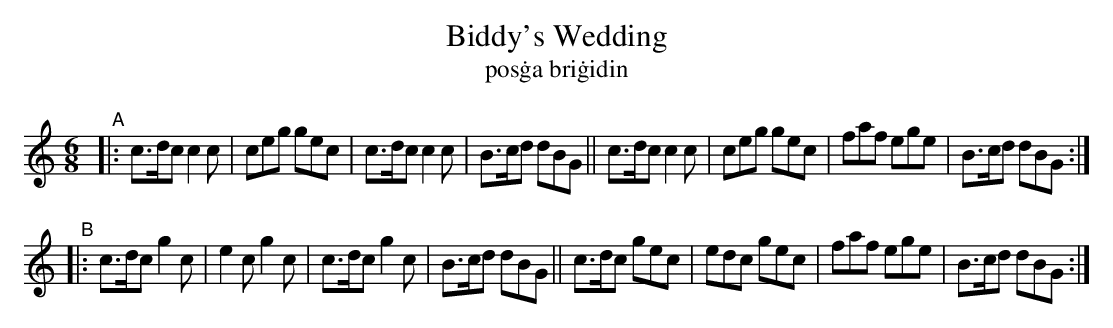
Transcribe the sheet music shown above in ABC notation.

X:1
T: Biddy's Wedding
T: pos\.ga bri\.gidin
M: 6/8
K: C
"^A"\
|: c>dc c2c | ceg gec | c>dc c2c | B>cd dBG \
|| c>dc c2c | ceg gec | faf  ege | B>cd dBG :|
"^B"\
|: c>dc g2c | e2c g2c | c>dc g2c | B>cd dBG \
|| c>dc gec | edc gec | faf  ege | B>cd dBG :|
